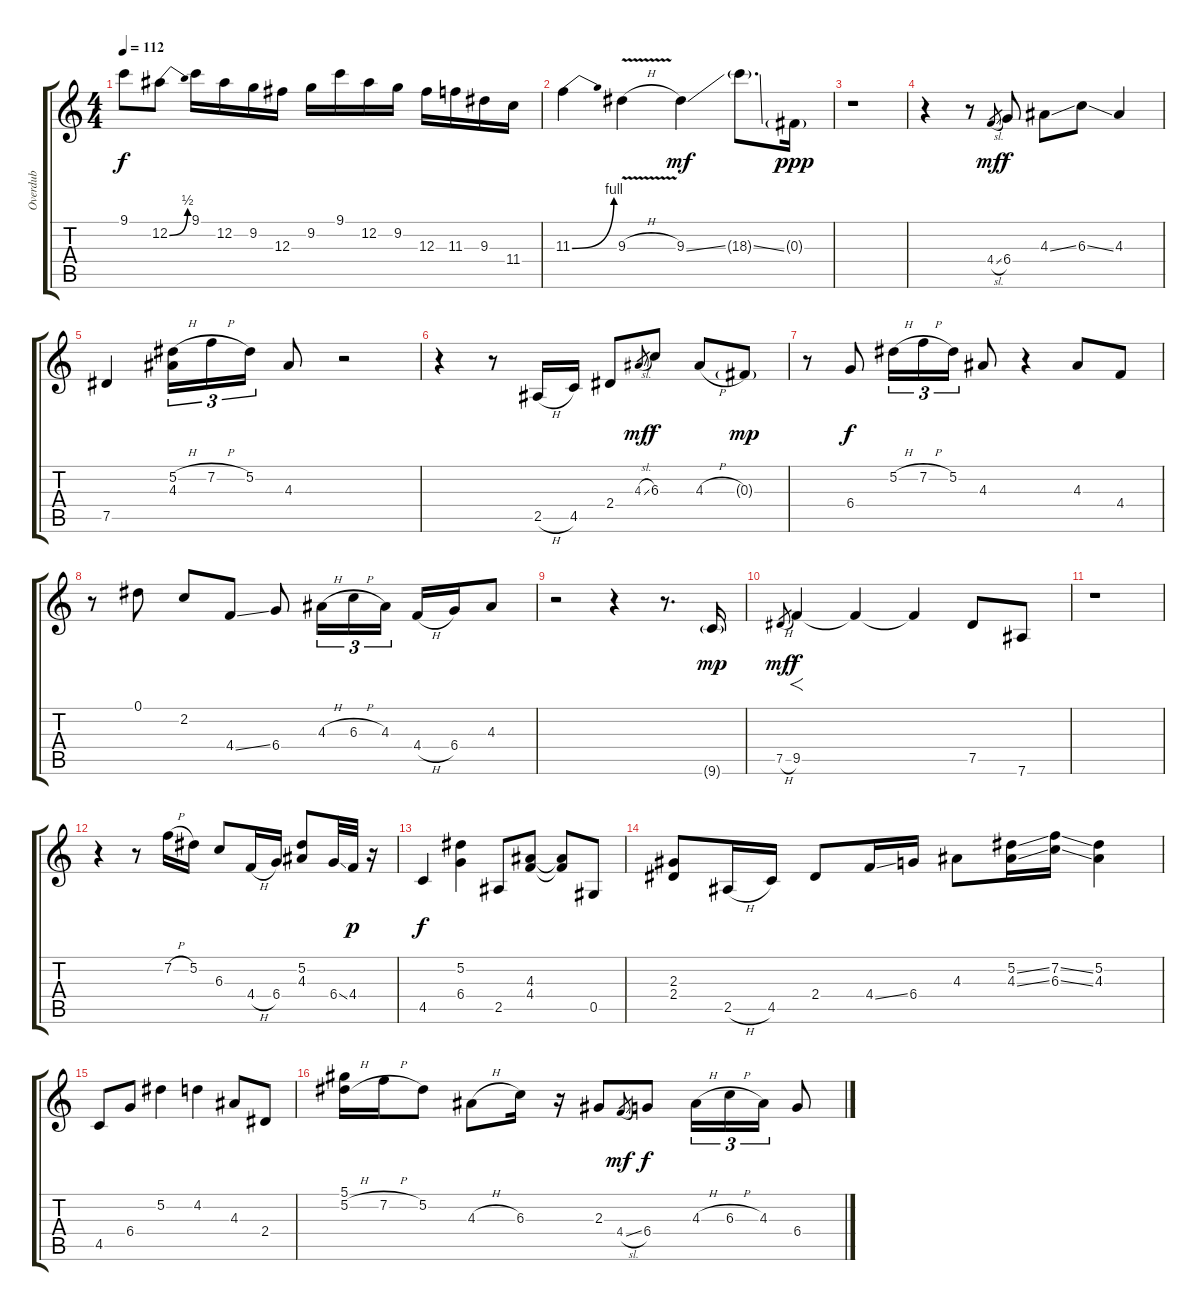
\track ("Overdub" "Overdub") {instrument fretlessbass}
\staff {score tabs}
\tuning (Eb4 Bb3 Gb3 Db3 Ab2 Eb2) {hide}
\ts (4 4)
\tempo 112
\clef g2
\ks c
9.1.8{dy f} 12.2{be (bend 0 0 60 2)}.8 9.1.16 12.2.16 9.2.16 12.3.16 9.2.16 9.1.16 12.2.16 9.2.16 12.3.16 11.3.16 9.3.16 11.4.16 |
11.3{be (bend 0 0 60 4)}.4 9.3{v h}.4 9.3{ss}.4{dy mf} 18.3{ss g}.8{d} 0.3{g}.16{dy ppp} |
r.1 |
r.4 r.8 4.4{sl}.8{gr dy mf} 6.4.8{dy f} 4.3{ss}.8 6.3{ss}.8 4.3.4 |
7.5.4 (5.2{h} 4.3).16{tu (3 2)} 7.2{h}.16{tu (3 2)} 5.2.16{tu (3 2)} 4.3.8 r.2 |
r.4 r.8 2.5{h}.16 4.5.16 2.4.8 4.3{sl}.8{gr dy mf} 6.3.8{dy f} 4.3{h}.8 0.3{g}.8{dy mp} |
r.8 6.4.8{dy f} 5.2{h}.16{tu (3 2)} 7.2{h}.16{tu (3 2)} 5.2.16{tu (3 2)} 4.3.8 r.4 4.3.8 4.4.8 |
r.8 0.1.8 2.2.8 4.4{ss}.8 6.4.8 4.3{h}.16{tu (3 2)} 6.3{h}.16{tu (3 2)} 4.3.16{tu (3 2)} 4.4{h}.16 6.4.16 4.3.8 |
r.2 r.4 r.8{d} 9.6{g}.16{dy mp} |
7.5{h}.8{gr dy mf} 9.5.4{f dy f} 9.5{t}.4 9.5{t}.4 7.5.8 7.6.8 |
r.1 |
r.4 r.8 7.2{h}.16 5.2.16 6.3.8 4.4{h}.16 6.4.16 (5.2 4.3).8 6.4{ss}.32 4.4.32{dy p} r.16 |
4.5.4{dy f} (5.2 6.4).4 2.5.8 (4.3 4.4).8 (4.3{t} 4.4{t}).8 0.5.8 |
(2.3 2.4).8 2.5{h}.16 4.5.16 2.4.8 4.4{ss}.16 6.4.16 4.3.8 (5.2{ss} 4.3{ss}).16 (7.2{ss} 6.3{ss}).16 (5.2 4.3).4 |
4.5.8 6.4.8 5.2.4 4.2.4 4.3.8 2.4.8 |
(5.1 5.2{h}).16 7.2{h}.16 5.2.8 4.3{h}.8 6.3.16 r.16 2.3.8 4.4{sl}.8{gr dy mf} 6.4.8{dy f} 4.3{h}.16{tu (3 2)} 6.3{h}.16{tu (3 2)} 4.3.16{tu (3 2)} 6.4.8
